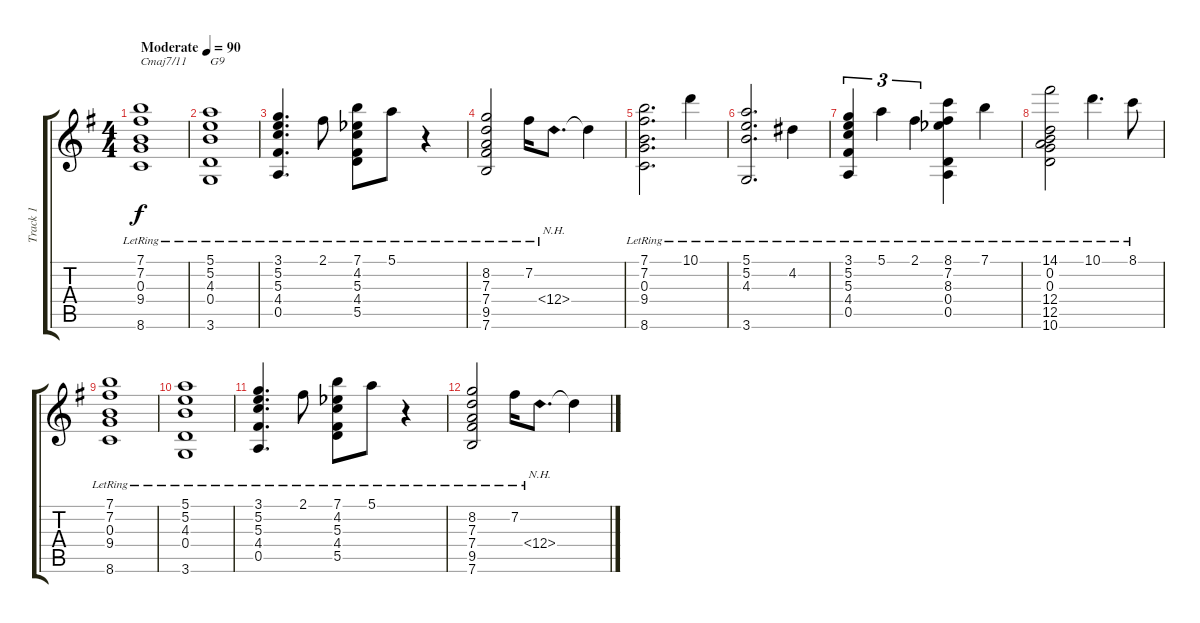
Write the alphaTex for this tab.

\track ("Track 1" "Track 1") {solo instrument electricguitarjazz}
\staff {score tabs}
\tuning (E4 B3 G3 D3 A2 E2) {hide}
\ts (4 4)
\tempo (90 "Moderate")
\clef g2
\ks g
(7.1{lr} 7.2{lr} 0.3{lr} 9.4{lr} 8.6{lr}).1{txt "Cmaj7/11" dy f instrument electricguitarjazz} |
(5.1{lr} 5.2{lr} 4.3{lr} 0.4 3.6{lr}).1{txt "G9"} |
(3.1{lr} 5.2{lr} 5.3{lr} 4.4{lr} 0.5{lr}).4{d} 2.1{lr}.8 (7.1{lr} 4.2{lr acc b} 5.3{lr} 4.4{lr} 5.5{lr}).8 5.1{lr}.8 r.4 |
(8.2{lr} 7.3{lr} 7.4{lr} 9.5{lr} 7.6{lr}).2 7.2{lr}.16 12.4{nh lr}.8{d} 12.4{t}.4 |
(7.1{lr} 7.2{lr} 0.3{lr} 9.4{lr} 8.6{lr}).2{d} 10.1{lr}.4 |
(5.1{lr} 5.2{lr} 4.3{lr} 3.6{lr}).2{d} 4.2{lr}.4 |
(3.1{lr} 5.2{lr} 5.3{lr} 4.4{lr} 0.5{lr}).4{tu (3 2)} 5.1{lr}.4{tu (3 2)} 2.1{lr}.4{tu (3 2)} (8.1{lr} 7.2{lr} 8.3{lr acc b} 0.4{lr} 0.5{lr}).4 7.1{lr}.4 |
(14.1{lr} 0.2{lr} 0.3{lr} 12.4{lr} 12.5{lr} 10.6{lr}).2 10.1{lr}.4{d} 8.1{lr}.8 |
(7.1{lr} 7.2{lr} 0.3{lr} 9.4{lr} 8.6{lr}).1{volume 0} |
(5.1{lr} 5.2{lr} 4.3{lr} 0.4 3.6{lr}).1 |
(3.1{lr} 5.2{lr} 5.3{lr} 4.4{lr} 0.5{lr}).4{d} 2.1{lr}.8 (7.1{lr} 4.2{lr acc b} 5.3{lr} 4.4{lr} 5.5{lr}).8 5.1{lr}.8 r.4 |
(8.2{lr} 7.3{lr} 7.4{lr} 9.5{lr} 7.6{lr}).2 7.2{lr}.16 12.4{nh lr}.8{d} 12.4{t}.4
